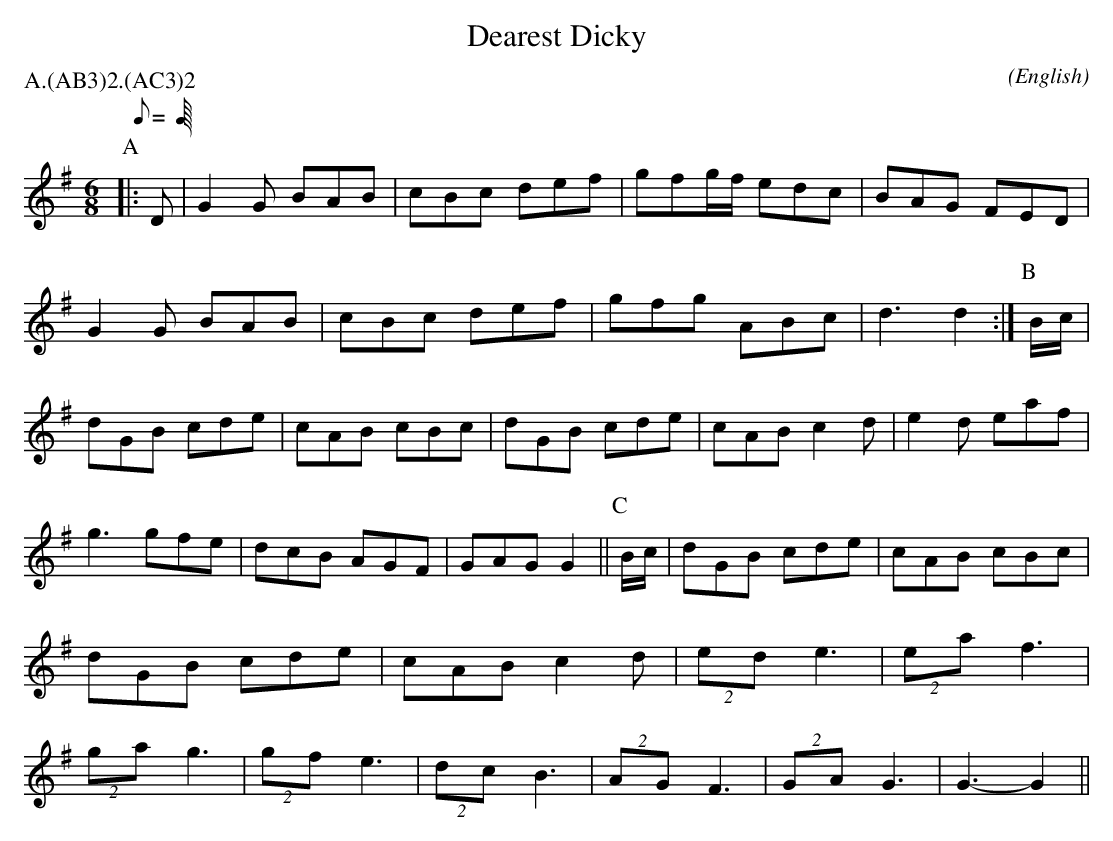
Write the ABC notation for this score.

X:1
T:Dearest Dicky
M:6/8
C:
O:English
P:A.(AB3)2.(AC3)2
K:G
Q:C3=104
P:A
|: D   | G2 G BAB | cBc  def | gfg/2f/2 edc  | BAG  FED  |\
         G2 G BAB | cBc  def | gfg      ABc  | d3   d2   :|\
P:B
B/2c/2 | dGB  cde | cAB  cBc | dGB      cde  | cAB  c2   \
d      | e2 d eaf | g3   gfe | dcB      AGF  | GAG  G2   ||\
P:C
B/2c/2 | dGB  cde | cAB  cBc | dGB      cde  | cAB  c2   \
d      | (2ed e3  | (2ea f3  | (2ga     g3   | (2gf e3   |\
         (2dc B3  | (2AG F3  | (2GA     G3   | G3-G2     ||
